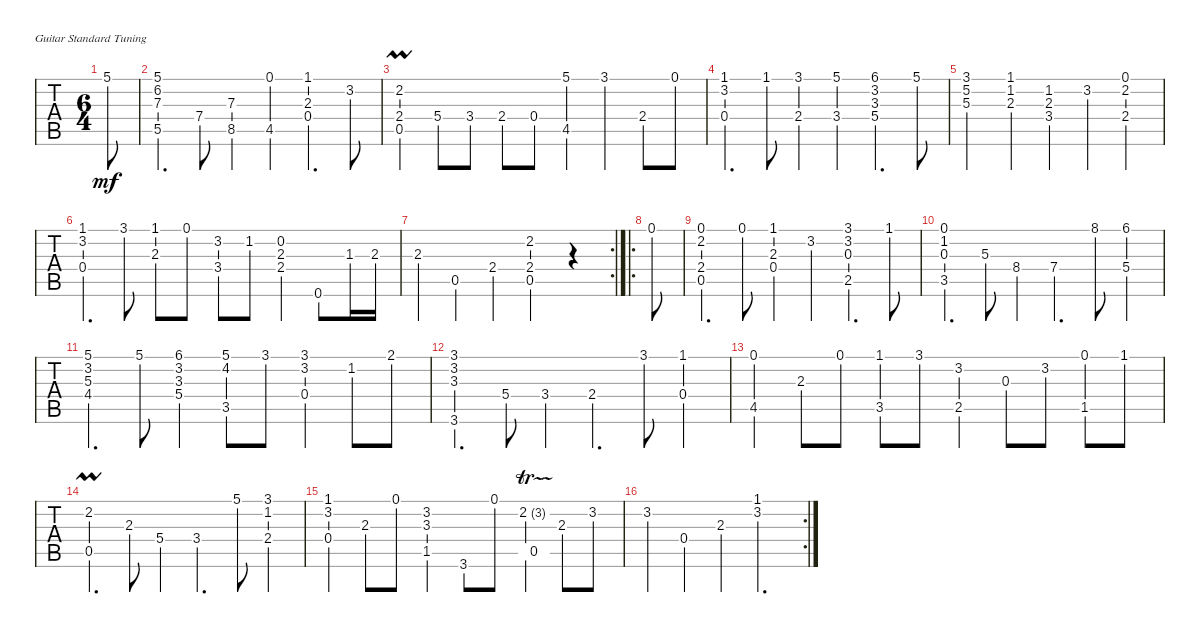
\bracketExtendMode groupsimilarinstruments
\singleTrackTrackNamePolicy hidden
\multiTrackTrackNamePolicy hidden
\firstSystemTrackNameOrientation horizontal
\otherSystemsTrackNameOrientation horizontal
\track ("Untitled" "Untitled") {instrument acousticguitarnylon}
\staff {tabs}
\tuning (E4 B3 G3 D3 A2 E2)
\ts (6 4)
\ac
\tempo (116 hide)
\clef g2
\ks dminor
5.1.8{dy mf instrument acousticguitarnylon} |
(5.1 6.2 7.3 5.5).4{d} 7.4.8 (7.3 8.5).4 (4.5 0.1).4 (1.1 2.3 0.4).4{d} 3.2.8 |
(2.2{umordent} 2.4 0.5).4 5.4.8 3.4.8 2.4.8 0.4.8 (4.5 5.1).4 3.1.4 2.4.8 0.1.8 |
(1.1 3.2 0.4).4{d} 1.1.8 (3.1 2.4).4 (3.4 5.1).4 (6.1 3.2 3.3 5.4).4{d} 5.1.8 |
(3.1 5.2 5.3).2 (1.1 1.2 2.3).4 (1.2 2.3 3.4).4 3.2.4 (0.1 2.2 2.4).4 |
(0.4 1.1 3.2).4{d} 3.1.8 (1.1 2.3).8 0.1.8 (3.4 3.2).8 1.2.8 (0.2 2.3 2.4).4 0.6.8 1.3.16 2.3.16 |
\rc 2
2.3.4 0.5.4 2.4.4 (0.5 2.4 2.2).2 r.4 |
\ro
0.1.8 |
(0.1 2.2 2.4 0.5).4{d} 0.1.8 (1.1 2.3 0.4).4 3.2.4 (3.1 3.2 0.3 2.5).4{d} 1.1.8 |
(0.1 1.2 0.3 3.5).4{d} 5.3.8 8.4.4 7.4.4{d} 8.1.8 (6.1 5.4).4 |
(5.1 3.2 5.3 4.4).4{d} 5.1.8 (6.1 3.2 3.3 5.4).4 (5.1 4.2 3.5).8 3.1.8 (3.1 3.2 0.4).4 1.2.8 2.1.8 |
(3.1 3.2 3.3 3.6).4{d} 5.4.8 3.4.4 2.4.4{d} 3.1.8 (1.1 0.4).4 |
(0.1 4.5).4 2.3.8 0.1.8 (1.1 3.5).8 3.1.8 (2.5 3.2).4 0.3.8 3.2.8 (0.1 1.5).8 1.1.8 |
(2.2{umordent} 0.5).4{d} 2.3.8 5.4.4 3.4.4{d} 5.1.8 (3.1 1.2 2.4).4 |
(1.1 3.2 0.4).4 2.3.8 0.1.8 (3.2 3.3 1.5).4 3.6.8 0.1.8 (2.2{tr (3 16)} 0.5).4 2.3.8 3.2.8 |
\rc 2
3.2.4 0.4.4 2.3.4 (1.1 3.2).2{d}
